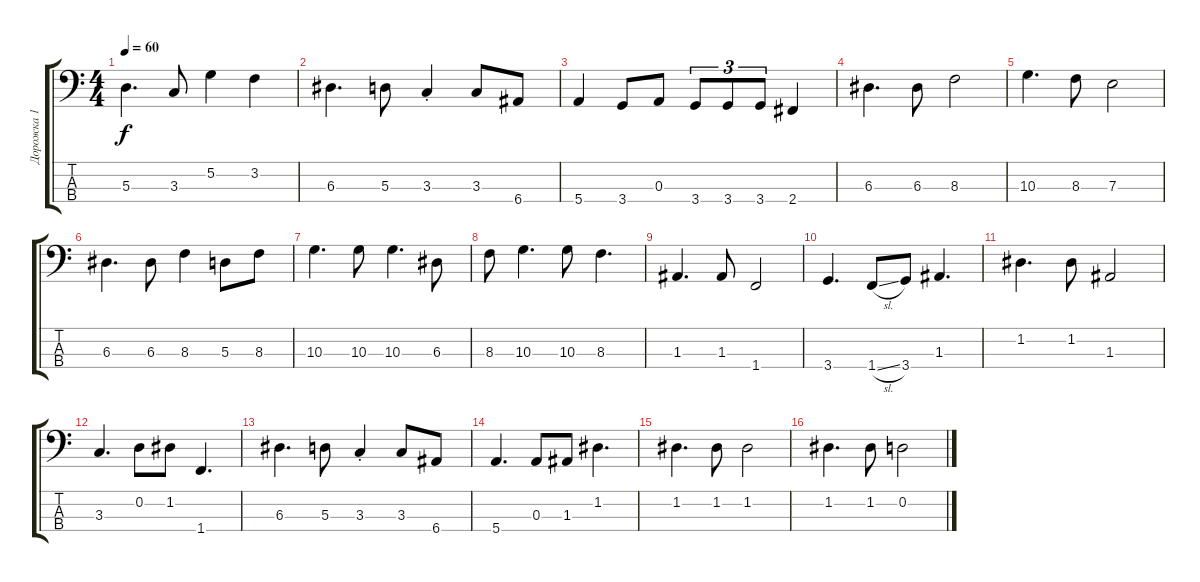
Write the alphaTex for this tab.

\track ("Дорожка 1" "Дорожка 1") {instrument acousticguitarsteel}
\staff {score tabs}
\tuning (G2 D2 A1 E1) {hide}
\ts (4 4)
\tempo 60
\clef f4
\ks c
5.3.4{d dy f} 3.3.8 5.2.4 3.2.4 |
6.3.4{d} 5.3.8 3.3{st}.4 3.3.8 6.4.8 |
5.4.4 3.4.8 0.3.8 3.4.8{tu (3 2)} 3.4.8{tu (3 2)} 3.4.8{tu (3 2)} 2.4.4 |
6.3.4{d} 6.3.8 8.3.2 |
10.3.4{d} 8.3.8 7.3.2 |
6.3.4{d} 6.3.8 8.3.4 5.3.8 8.3.8 |
10.3.4{d} 10.3.8 10.3.4{d} 6.3.8 |
8.3.8 10.3.4{d} 10.3.8 8.3.4{d} |
1.3.4{d} 1.3.8 1.4.2 |
3.4.4{d} 1.4{sl}.8{beam merge} 3.4.8 1.3.4{d} |
1.2.4{d} 1.2.8 1.3.2 |
3.3.4{d} 0.2.8{beam merge} 1.2.8 1.4.4{d} |
6.3.4{d} 5.3.8 3.3{st}.4 3.3.8 6.4.8 |
5.4.4{d} 0.3.8{beam merge} 1.3.8 1.2.4{d} |
1.2.4{d} 1.2.8 1.2.2 |
1.2.4{d} 1.2.8 0.2.2
